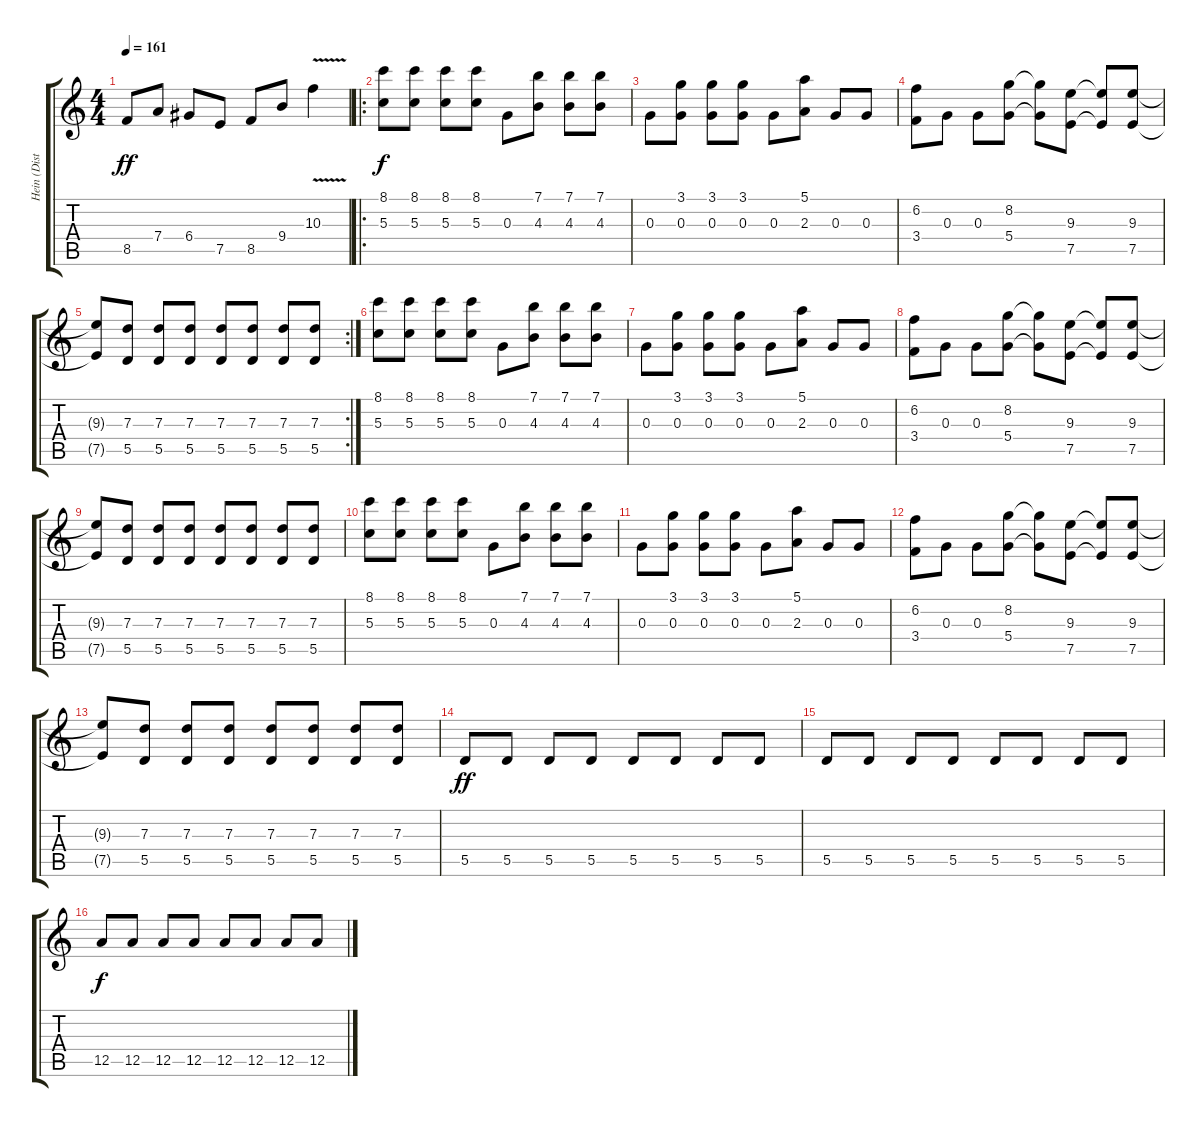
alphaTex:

\track ("Hein (Distortion Guitar)" "Hein (Dist") {instrument overdrivenguitar}
\staff {score tabs}
\tuning (E4 B3 G3 D3 A2 D2) {hide}
\ts (4 4)
\tempo 161
\clef g2
\ks c
8.5.8{dy ff} 7.4.8 6.4.8 7.5.8 8.5.8 9.4.8 10.3{v}.4 |
\ro
(8.1 5.3).8{dy f} (8.1 5.3).8 (8.1 5.3).8 (8.1 5.3).8 0.3.8 (7.1 4.3).8 (7.1 4.3).8 (7.1 4.3).8 |
0.3.8 (3.1 0.3).8 (3.1 0.3).8 (3.1 0.3).8 0.3.8 (5.1 2.3).8 0.3.8 0.3.8 |
(6.2 3.4).8 0.3.8 0.3.8 (8.2 5.4).8 (8.2{t} 5.4{t}).8 (9.3 7.5).8 (9.3{t} 7.5{t}).8 (9.3 7.5).8 |
\rc 2
(9.3{t} 7.5{t}).8 (7.3 5.5).8 (7.3 5.5).8 (7.3 5.5).8 (7.3 5.5).8 (7.3 5.5).8 (7.3 5.5).8 (7.3 5.5).8 |
(8.1 5.3).8 (8.1 5.3).8 (8.1 5.3).8 (8.1 5.3).8 0.3.8 (7.1 4.3).8 (7.1 4.3).8 (7.1 4.3).8 |
0.3.8 (3.1 0.3).8 (3.1 0.3).8 (3.1 0.3).8 0.3.8 (5.1 2.3).8 0.3.8 0.3.8 |
(6.2 3.4).8 0.3.8 0.3.8 (8.2 5.4).8 (8.2{t} 5.4{t}).8 (9.3 7.5).8 (9.3{t} 7.5{t}).8 (9.3 7.5).8 |
(9.3{t} 7.5{t}).8 (7.3 5.5).8 (7.3 5.5).8 (7.3 5.5).8 (7.3 5.5).8 (7.3 5.5).8 (7.3 5.5).8 (7.3 5.5).8 |
(8.1 5.3).8 (8.1 5.3).8 (8.1 5.3).8 (8.1 5.3).8 0.3.8 (7.1 4.3).8 (7.1 4.3).8 (7.1 4.3).8 |
0.3.8 (3.1 0.3).8 (3.1 0.3).8 (3.1 0.3).8 0.3.8 (5.1 2.3).8 0.3.8 0.3.8 |
(6.2 3.4).8 0.3.8 0.3.8 (8.2 5.4).8 (8.2{t} 5.4{t}).8 (9.3 7.5).8 (9.3{t} 7.5{t}).8 (9.3 7.5).8 |
(9.3{t} 7.5{t}).8 (7.3 5.5).8 (7.3 5.5).8 (7.3 5.5).8 (7.3 5.5).8 (7.3 5.5).8 (7.3 5.5).8 (7.3 5.5).8 |
5.5.8{dy ff} 5.5.8 5.5.8 5.5.8 5.5.8 5.5.8 5.5.8 5.5.8 |
5.5.8 5.5.8 5.5.8 5.5.8 5.5.8 5.5.8 5.5.8 5.5.8 |
12.5.8{dy f} 12.5.8 12.5.8 12.5.8 12.5.8 12.5.8 12.5.8 12.5.8
